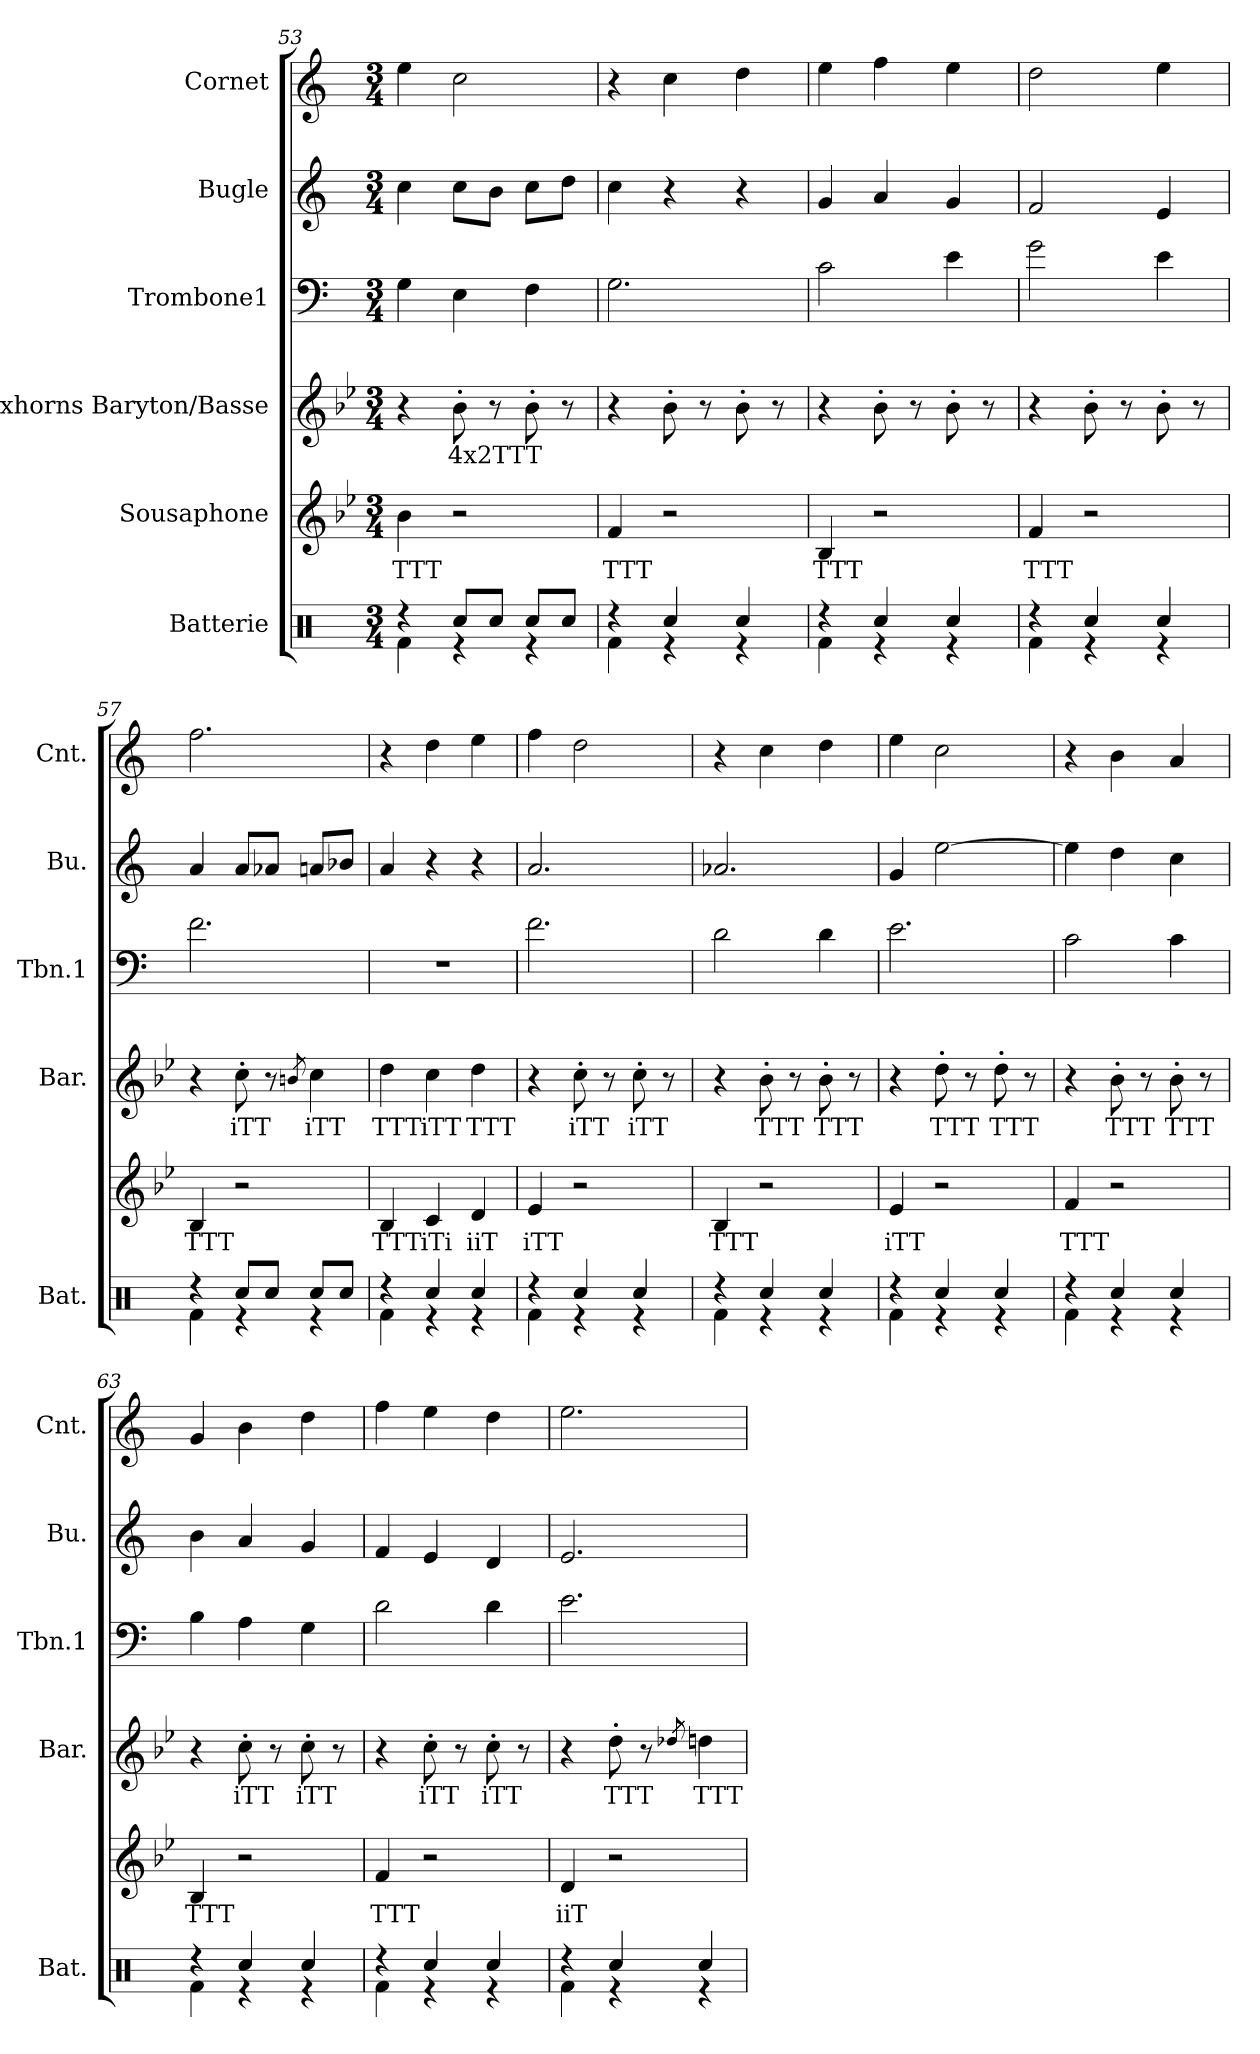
**kern	**kern	**text	**kern	**text	**kern	**kern	**kern
*part6	*part5	*part5	*part4	*part4	*part3	*part2	*part1
*staff6	*staff5	*staff5	*staff4	*staff4	*staff3	*staff2	*staff1
*I"Batterie	*I"Sousaphone	*	*I"Saxhorns Baryton/Basse	*	*I"Trombone1	*I"Bugle	*I"Cornet
*I'Bat.	*	*	*I'Bar.	*	*I'Tbn.1	*I'Bu.	*I'Cnt.
*clefX	*clefG2	*	*clefG2	*	*clefF4	*clefG2	*clefG2
*	*ITrd15c26	*	*ITrd8c14	*	*ITrd1c2	*ITrd1c2	*ITrd1c2
*k[]	*k[b-e-]	*	*k[b-e-]	*	*k[b-e-]	*k[b-e-]	*k[b-e-]
*M3/4	*M3/4	*	*M3/4	*	*M3/4	*M3/4	*M3/4
=53	=53	=53	=53	=53	=53	=53	=53
*^	*	*	*	*	*	*	*
!	!	!	!LO:LY:b	!	!	!	!	!
4r	4Rf\	4BB-\	TTT	4r	.	4F\	4b-\	4dd\
!	!	!	!	!	!LO:LY:b	!	!	!
8Rcc/L	4r	2r	.	8B-'\	4x2TTT	4D\	8b-\L	2b-\
8Rcc/J	.	.	.	8r	.	.	8a\J	.
8Rcc/L	4r	.	.	8B-'\	.	4E-\	8b-\L	.
8Rcc/J	.	.	.	8r	.	.	8cc\J	.
=54	=54	=54	=54	=54	=54	=54	=54	=54
!	!	!	!LO:LY:b	!	!	!	!	!
4r	4Rf\	4FF/	TTT	4r	.	2.F\	4b-\	4r
4Rcc/	4r	2r	.	8B-'\	.	.	4r	4b-\
.	.	.	.	8r	.	.	.	.
4Rcc/	4r	.	.	8B-'\	.	.	4r	4cc\
.	.	.	.	8r	.	.	.	.
!!LO:PB:g=z
=55	=55	=55	=55	=55	=55	=55	=55	=55
!	!	!	!LO:LY:b	!	!	!	!	!
4r	4Rf\	4BBB-/	TTT	4r	.	2B-\	4f/	4dd\
4Rcc/	4r	2r	.	8B-'\	.	.	4g/	4ee-\
.	.	.	.	8r	.	.	.	.
4Rcc/	4r	.	.	8B-'\	.	4d\	4f/	4dd\
.	.	.	.	8r	.	.	.	.
=56	=56	=56	=56	=56	=56	=56	=56	=56
!	!	!	!LO:LY:b	!	!	!	!	!
4r	4Rf\	4FF/	TTT	4r	.	2f\	2e-/	2cc\
4Rcc/	4r	2r	.	8B-'\	.	.	.	.
.	.	.	.	8r	.	.	.	.
4Rcc/	4r	.	.	8B-'\	.	4d\	4d/	4dd\
.	.	.	.	8r	.	.	.	.
=57	=57	=57	=57	=57	=57	=57	=57	=57
!	!	!	!LO:LY:b	!	!	!	!	!
4r	4Rf\	4BBB-/	TTT	4r	.	2.e-\	4g/	2.ee-\
!	!	!	!	!	!LO:LY:b	!	!	!
8Rcc/L	4r	2r	.	8c'\	iTT	.	8g/L	.
8Rcc/J	.	.	.	8r	.	.	8g-X/J	.
.	.	.	.	8qBn/	.	.	.	.
!	!	!	!	!	!LO:LY:b	!	!	!
8Rcc/L	4r	.	.	4c\	iTT	.	8gn/L	.
8Rcc/J	.	.	.	.	.	.	8a-X/J	.
=58	=58	=58	=58	=58	=58	=58	=58	=58
!	!	!	!LO:LY:b	!	!LO:LY:b	!	!	!
4r	4Rf\	4BBB-/	TTT	4d\	TTT	2.r	4g/	4r
!	!	!	!LO:LY:b	!	!LO:LY:b	!	!	!
4Rcc/	4r	4CC/	iTi	4c\	iTT	.	4r	4cc\
!	!	!	!LO:LY:b	!	!LO:LY:b	!	!	!
4Rcc/	4r	4DD/	iiT	4d\	TTT	.	4r	4dd\
=59	=59	=59	=59	=59	=59	=59	=59	=59
!	!	!	!LO:LY:b	!	!	!	!	!
4r	4Rf\	4EE-/	iTT	4r	.	2.e-\	2.g/	4ee-\
!	!	!	!	!	!LO:LY:b	!	!	!
4Rcc/	4r	2r	.	8c'\	iTT	.	.	2cc\
.	.	.	.	8r	.	.	.	.
!	!	!	!	!	!LO:LY:b	!	!	!
4Rcc/	4r	.	.	8c'\	iTT	.	.	.
.	.	.	.	8r	.	.	.	.
=60	=60	=60	=60	=60	=60	=60	=60	=60
!	!	!	!LO:LY:b	!	!	!	!	!
4r	4Rf\	4BBB-/	TTT	4r	.	2c\	2.g-X/	4r
!	!	!	!	!	!LO:LY:b	!	!	!
4Rcc/	4r	2r	.	8B-'\	TTT	.	.	4b-\
.	.	.	.	8r	.	.	.	.
!	!	!	!	!	!LO:LY:b	!	!	!
4Rcc/	4r	.	.	8B-'\	TTT	4c\	.	4cc\
.	.	.	.	8r	.	.	.	.
!!LO:LB:g=z
=61	=61	=61	=61	=61	=61	=61	=61	=61
!	!	!	!LO:LY:b	!	!	!	!	!
4r	4Rf\	4EE-/	iTT	4r	.	2.d\	4f/	4dd\
!	!	!	!	!	!LO:LY:b	!	!	!
4Rcc/	4r	2r	.	8d'\	TTT	.	[2dd\	2b-\
.	.	.	.	8r	.	.	.	.
!	!	!	!	!	!LO:LY:b	!	!	!
4Rcc/	4r	.	.	8d'\	TTT	.	.	.
.	.	.	.	8r	.	.	.	.
=62	=62	=62	=62	=62	=62	=62	=62	=62
!	!	!	!LO:LY:b	!	!	!	!	!
4r	4Rf\	4FF/	TTT	4r	.	2B-\	4dd\]	4r
!	!	!	!	!	!LO:LY:b	!	!	!
4Rcc/	4r	2r	.	8B-'\	TTT	.	4cc\	4a\
.	.	.	.	8r	.	.	.	.
!	!	!	!	!	!LO:LY:b	!	!	!
4Rcc/	4r	.	.	8B-'\	TTT	4B-\	4b-\	4g/
.	.	.	.	8r	.	.	.	.
=63	=63	=63	=63	=63	=63	=63	=63	=63
!	!	!	!LO:LY:b	!	!	!	!	!
4r	4Rf\	4BBB-/	TTT	4r	.	4A\	4a\	4f/
!	!	!	!	!	!LO:LY:b	!	!	!
4Rcc/	4r	2r	.	8c'\	iTT	4G\	4g/	4a\
.	.	.	.	8r	.	.	.	.
!	!	!	!	!	!LO:LY:b	!	!	!
4Rcc/	4r	.	.	8c'\	iTT	4F\	4f/	4cc\
.	.	.	.	8r	.	.	.	.
=64	=64	=64	=64	=64	=64	=64	=64	=64
!	!	!	!LO:LY:b	!	!	!	!	!
4r	4Rf\	4FF/	TTT	4r	.	2c\	4e-/	4ee-\
!	!	!	!	!	!LO:LY:b	!	!	!
4Rcc/	4r	2r	.	8c'\	iTT	.	4d/	4dd\
.	.	.	.	8r	.	.	.	.
!	!	!	!	!	!LO:LY:b	!	!	!
4Rcc/	4r	.	.	8c'\	iTT	4c\	4c/	4cc\
.	.	.	.	8r	.	.	.	.
=65	=65	=65	=65	=65	=65	=65	=65	=65
!	!	!	!LO:LY:b	!	!	!	!	!
4r	4Rf\	4DD/	iiT	4r	.	2.d\	2.d/	2.dd\
!	!	!	!	!	!LO:LY:b	!	!	!
4Rcc/	4r	2r	.	8d'\	TTT	.	.	.
.	.	.	.	8r	.	.	.	.
.	.	.	.	8qd-X/	.	.	.	.
!	!	!	!	!	!LO:LY:b	!	!	!
4Rcc/	4r	.	.	4dn\	TTT	.	.	.
*v	*v	*	*	*	*	*	*	*
=	=	=	=	=	=	=	=
*-	*-	*-	*-	*-	*-	*-	*-
